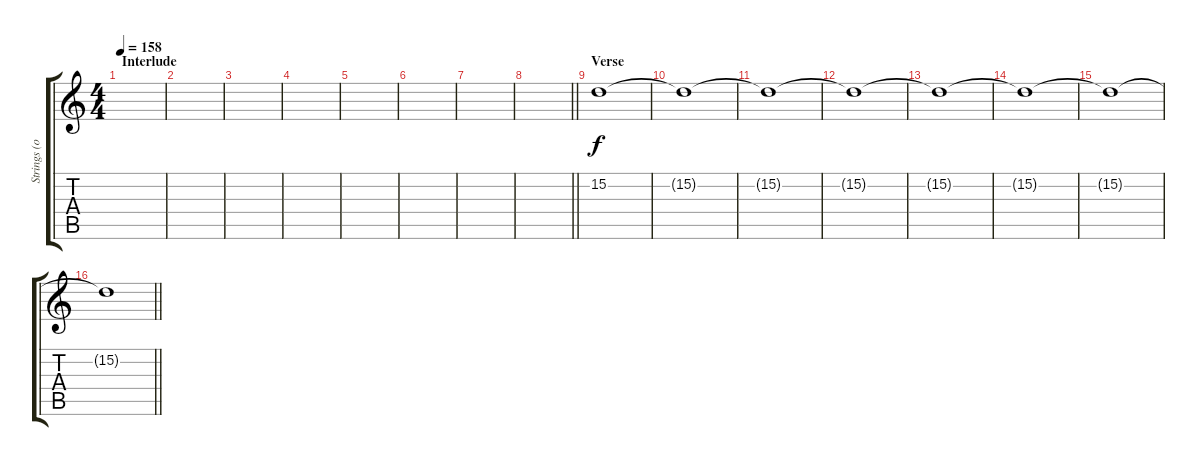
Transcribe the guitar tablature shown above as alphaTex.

\track ("Strings (or something)" "Strings (o") {instrument tremolostrings}
\staff {score tabs}
\tuning (E4 B3 G3 D3 A2 E2) {hide}
\ts (4 4)
\section ("" "Interlude")
\tempo 158
\clef g2
\ks c
|
|
|
|
|
|
|
\barLineRight lightlight
|
\section ("" "Verse")
15.2.1 |
15.2{t}.1 |
15.2{t}.1 |
15.2{t}.1 |
15.2{t}.1 |
15.2{t}.1 |
15.2{t}.1 |
\barLineRight lightlight
15.2{t}.1
